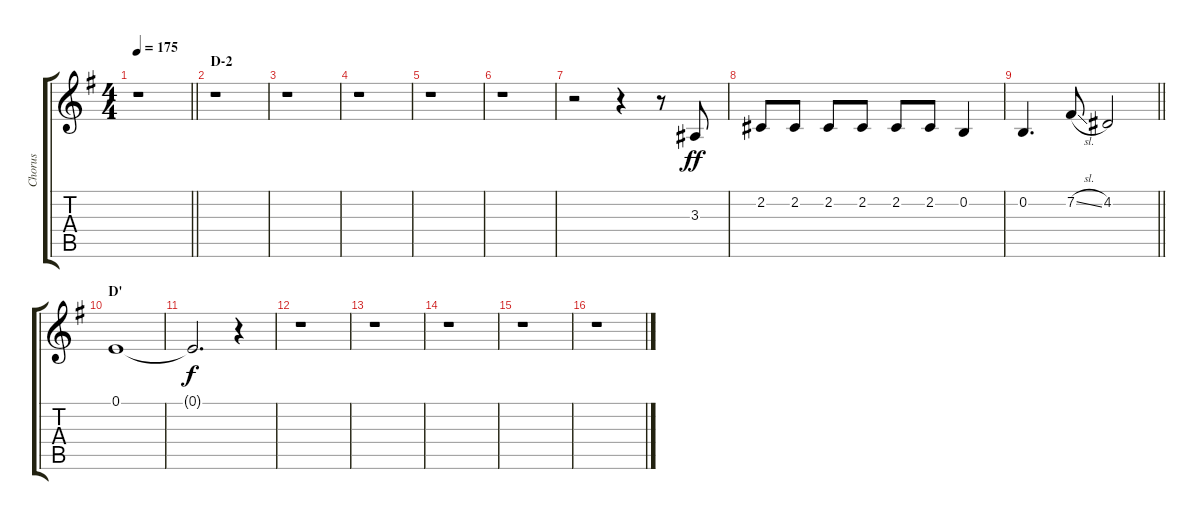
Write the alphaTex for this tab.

\track ("Chorus" "Chorus") {instrument voiceoohs}
\staff {score tabs}
\tuning (E4 B3 G3 D3 A2 E2) {hide}
\ts (4 4)
\tempo 175
\clef g2
\barLineRight lightlight
\ks g
r.1{dy ff} |
\section ("" "D-2")
r.1 |
r.1 |
r.1 |
r.1 |
r.1 |
r.2 r.4 r.8 3.3.8 |
2.2.8 2.2.8 2.2.8 2.2.8 2.2.8 2.2.8 0.2.4 |
\barLineRight lightlight
0.2.4{d} 7.2{sl}.8 4.2.2 |
\section ("" "D'")
0.1.1 |
0.1{t}.2{d dy f} r.4 |
r.1 |
r.1 |
r.1 |
r.1 |
r.1
